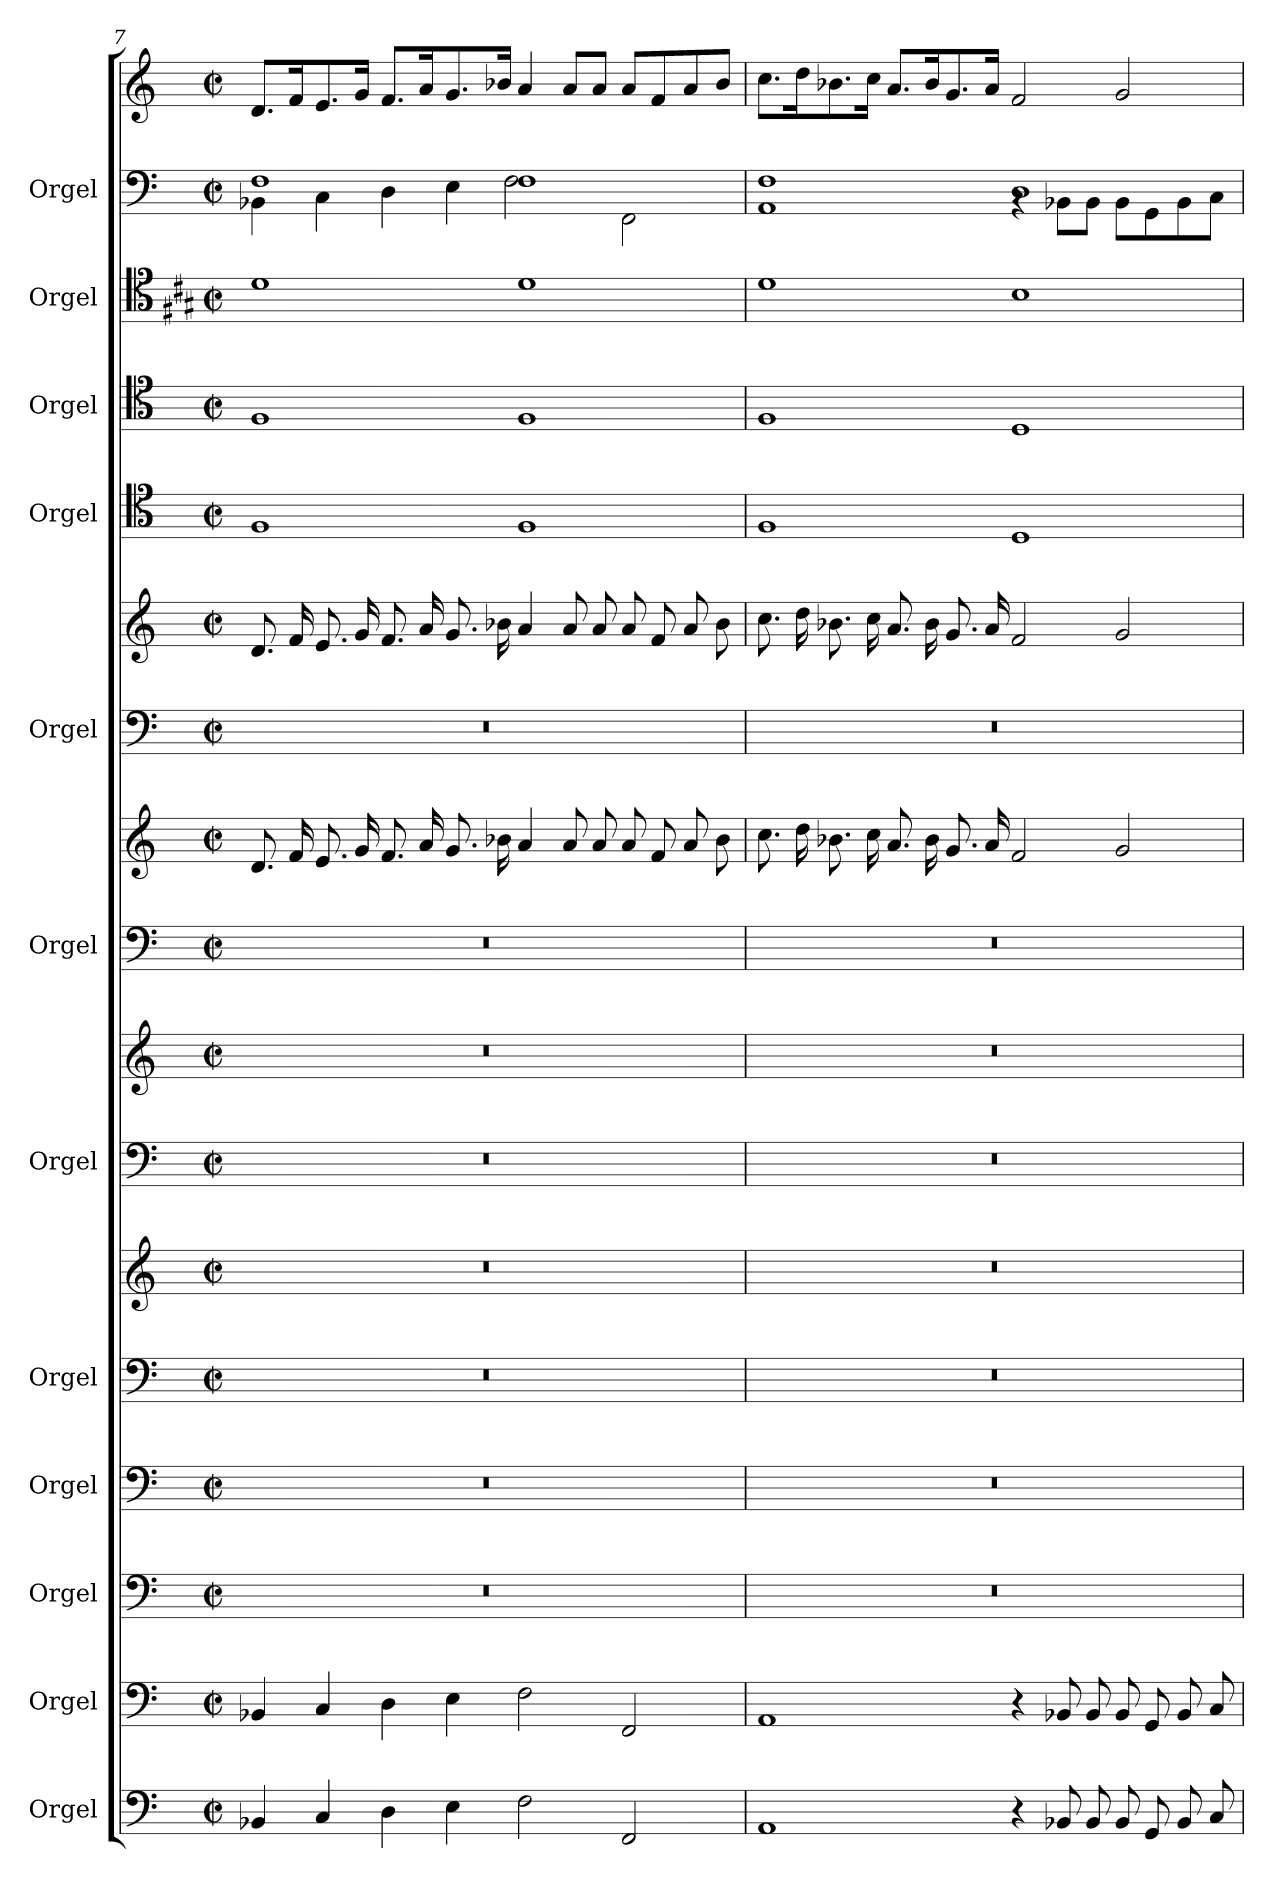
**kern	**kern	**kern	**kern	**kern	**kern	**kern	**kern	**kern	**kern	**kern	**kern	**kern	**kern	**kern	**kern	**kern
*part12	*part11	*part10	*part9	*part8	*part8	*part7	*part7	*part6	*part6	*part5	*part5	*part4	*part3	*part2	*part1	*part1
*staff17	*staff16	*staff15	*staff14	*staff13	*staff12	*staff11	*staff10	*staff9	*staff8	*staff7	*staff6	*staff5	*staff4	*staff3	*staff2	*staff1
*I"Orgel	*I"Orgel	*I"Orgel	*I"Orgel	*I"Orgel	*	*I"Orgel	*	*I"Orgel	*	*I"Orgel	*	*I"Orgel	*I"Orgel	*I"Orgel	*I"Orgel	*
*I'Org.	*I'Org.	*I'Org.	*I'Org.	*I'Org.	*	*I'Org.	*	*I'Org.	*	*I'Org.	*	*I'Org.	*I'Org.	*I'Org.	*	*
*clefF4	*clefF4	*clefF4	*clefF4	*clefF4	*clefG2	*clefF4	*clefG2	*clefF4	*clefG2	*clefF4	*clefG2	*clefC4	*clefC4	*clefC4	*clefF4	*clefG2
*	*	*	*	*	*	*	*	*	*	*	*	*	*	*ITrd5c9	*	*
*k[]	*k[]	*k[]	*k[]	*k[]	*k[]	*k[]	*k[]	*k[]	*k[]	*k[]	*k[]	*k[]	*k[]	*k[]	*k[]	*k[]
*M4/2	*M4/2	*M4/2	*M4/2	*M4/2	*M4/2	*M4/2	*M4/2	*M4/2	*M4/2	*M4/2	*M4/2	*M4/2	*M4/2	*M4/2	*M4/2	*M4/2
*met(c|)	*met(c|)	*met(c|)	*met(c|)	*met(c|)	*met(c|)	*met(c|)	*met(c|)	*met(c|)	*met(c|)	*met(c|)	*met(c|)	*met(c|)	*met(c|)	*met(c|)	*met(c|)	*met(c|)
=7	=7	=7	=7	=7	=7	=7	=7	=7	=7	=7	=7	=7	=7	=7	=7	=7
*	*	*	*	*	*	*	*	*	*	*	*	*	*	*	*^	*
4BB-X/	4BB-X/	0r	0r	0r	0r	0r	0r	0r	8.d/	0r	8.d/	1F	1F	1F	1F	4BB-X\	8.d/L
.	.	.	.	.	.	.	.	.	16f/	.	16f/	.	.	.	.	.	16f/K
4C/	4C/	.	.	.	.	.	.	.	8.e/	.	8.e/	.	.	.	.	4C\	8.e/
.	.	.	.	.	.	.	.	.	16g/	.	16g/	.	.	.	.	.	16g/Jk
4D\	4D\	.	.	.	.	.	.	.	8.f/	.	8.f/	.	.	.	.	4D\	8.f/L
.	.	.	.	.	.	.	.	.	16a/	.	16a/	.	.	.	.	.	16a/K
4E\	4E\	.	.	.	.	.	.	.	8.g/	.	8.g/	.	.	.	.	4E\	8.g/
.	.	.	.	.	.	.	.	.	16b-X\	.	16b-X\	.	.	.	.	.	16b-X/Jk
2F\	2F\	.	.	.	.	.	.	.	4a/	.	4a/	1F	1F	1F	1F	2F\	4a/
.	.	.	.	.	.	.	.	.	8a/	.	8a/	.	.	.	.	.	8a/L
.	.	.	.	.	.	.	.	.	8a/	.	8a/	.	.	.	.	.	8a/J
2FF/	2FF/	.	.	.	.	.	.	.	8a/	.	8a/	.	.	.	.	2FF\	8a/L
.	.	.	.	.	.	.	.	.	8f/	.	8f/	.	.	.	.	.	8f/
.	.	.	.	.	.	.	.	.	8a/	.	8a/	.	.	.	.	.	8a/
.	.	.	.	.	.	.	.	.	8b-\	.	8b-\	.	.	.	.	.	8b-/J
=8	=8	=8	=8	=8	=8	=8	=8	=8	=8	=8	=8	=8	=8	=8	=8	=8	=8
1AA	1AA	0r	0r	0r	0r	0r	0r	0r	8.cc\	0r	8.cc\	1F	1F	1F	1F	1AA	8.cc\L
.	.	.	.	.	.	.	.	.	16dd\	.	16dd\	.	.	.	.	.	16dd\K
.	.	.	.	.	.	.	.	.	8.b-X\	.	8.b-X\	.	.	.	.	.	8.b-X\
.	.	.	.	.	.	.	.	.	16cc\	.	16cc\	.	.	.	.	.	16cc\Jk
.	.	.	.	.	.	.	.	.	8.a/	.	8.a/	.	.	.	.	.	8.a/L
.	.	.	.	.	.	.	.	.	16b-\	.	16b-\	.	.	.	.	.	16b-/K
.	.	.	.	.	.	.	.	.	8.g/	.	8.g/	.	.	.	.	.	8.g/
.	.	.	.	.	.	.	.	.	16a/	.	16a/	.	.	.	.	.	16a/Jk
4r	4r	.	.	.	.	.	.	.	2f/	.	2f/	1D	1D	1D	1D	4rBB	2f/
8BB-X/	8BB-X/	.	.	.	.	.	.	.	.	.	.	.	.	.	.	8BB-X\L	.
8BB-/	8BB-/	.	.	.	.	.	.	.	.	.	.	.	.	.	.	8BB-\J	.
8BB-/	8BB-/	.	.	.	.	.	.	.	2g/	.	2g/	.	.	.	.	8BB-\L	2g/
8GG/	8GG/	.	.	.	.	.	.	.	.	.	.	.	.	.	.	8GG\	.
8BB-/	8BB-/	.	.	.	.	.	.	.	.	.	.	.	.	.	.	8BB-\	.
8C/	8C/	.	.	.	.	.	.	.	.	.	.	.	.	.	.	8C\J	.
*	*	*	*	*	*	*	*	*	*	*	*	*	*	*	*v	*v	*
=	=	=	=	=	=	=	=	=	=	=	=	=	=	=	=	=
*-	*-	*-	*-	*-	*-	*-	*-	*-	*-	*-	*-	*-	*-	*-	*-	*-
